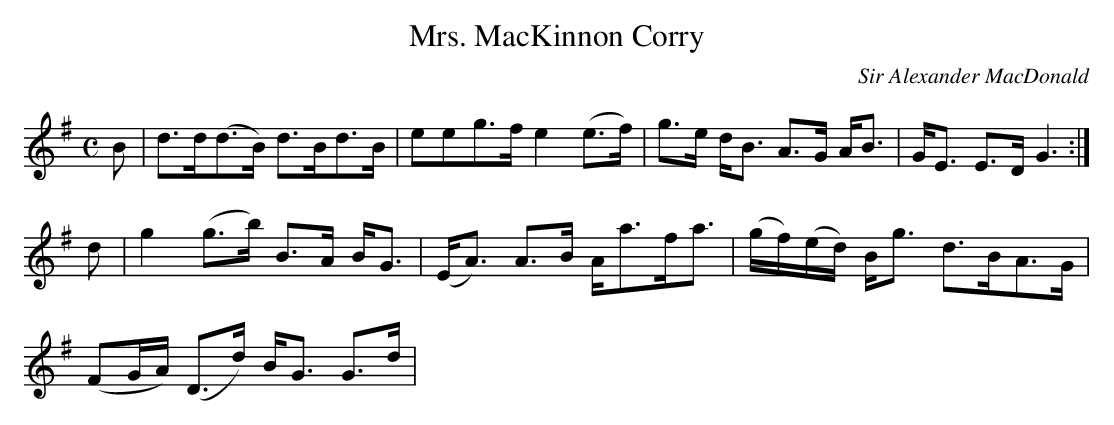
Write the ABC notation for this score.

X:1
T:Mrs. MacKinnon Corry
C:Sir Alexander MacDonald
M:C
L:1/8
K:G
B|d>d(d>B) d>Bd>B|eeg>f e2 (e>f)|g>e d<B A>G A<B|G<E E>D G3:|
d|g2 (g>b) B>A B<G|(E<A) A>B A<af<a|(g/f/)(e/d/) B<g d>BA>G|
(FG/A/) (D>d) B<G G>d|
